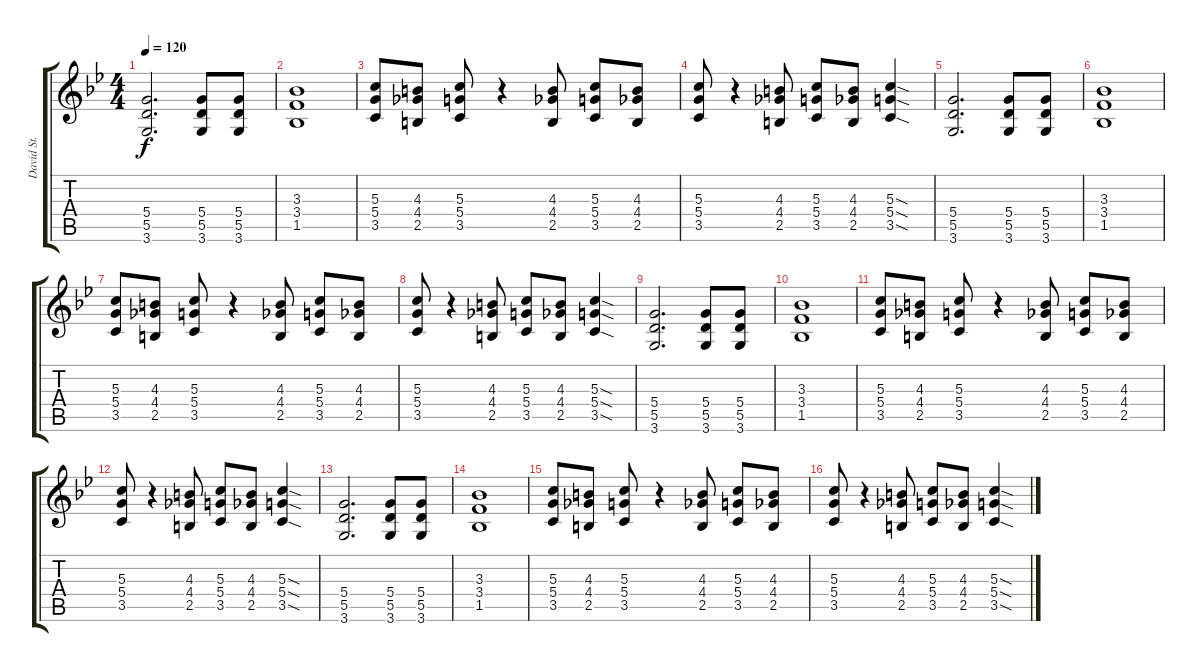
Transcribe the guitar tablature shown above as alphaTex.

\track ("David St. Hubbins" "David St. ") {instrument overdrivenguitar}
\staff {score tabs}
\tuning (E4 B3 G3 D3 A2 E2) {hide}
\ts (4 4)
\tempo 120
\clef g2
\ks bb
(5.4 5.5 3.6).2{d dy f} (5.4 5.5 3.6).8 (5.4 5.5 3.6).8 |
(3.3 3.4 1.5).1 |
(5.3 5.4 3.5).8 (4.3 4.4 2.5).8 (5.3 5.4 3.5).8 r.4 (4.3 4.4 2.5).8 (5.3 5.4 3.5).8 (4.3 4.4 2.5).8 |
(5.3 5.4 3.5).8 r.4 (4.3 4.4 2.5).8 (5.3 5.4 3.5).8 (4.3 4.4 2.5).8 (5.3{sod} 5.4{sod} 3.5{sod}).4 |
(5.4 5.5 3.6).2{d} (5.4 5.5 3.6).8 (5.4 5.5 3.6).8 |
(3.3 3.4 1.5).1 |
(5.3 5.4 3.5).8 (4.3 4.4 2.5).8 (5.3 5.4 3.5).8 r.4 (4.3 4.4 2.5).8 (5.3 5.4 3.5).8 (4.3 4.4 2.5).8 |
(5.3 5.4 3.5).8 r.4 (4.3 4.4 2.5).8 (5.3 5.4 3.5).8 (4.3 4.4 2.5).8 (5.3{sod} 5.4{sod} 3.5{sod}).4 |
(5.4 5.5 3.6).2{d} (5.4 5.5 3.6).8 (5.4 5.5 3.6).8 |
(3.3 3.4 1.5).1 |
(5.3 5.4 3.5).8 (4.3 4.4 2.5).8 (5.3 5.4 3.5).8 r.4 (4.3 4.4 2.5).8 (5.3 5.4 3.5).8 (4.3 4.4 2.5).8 |
(5.3 5.4 3.5).8 r.4 (4.3 4.4 2.5).8 (5.3 5.4 3.5).8 (4.3 4.4 2.5).8 (5.3{sod} 5.4{sod} 3.5{sod}).4 |
(5.4 5.5 3.6).2{d} (5.4 5.5 3.6).8 (5.4 5.5 3.6).8 |
(3.3 3.4 1.5).1 |
(5.3 5.4 3.5).8 (4.3 4.4 2.5).8 (5.3 5.4 3.5).8 r.4 (4.3 4.4 2.5).8 (5.3 5.4 3.5).8 (4.3 4.4 2.5).8 |
(5.3 5.4 3.5).8 r.4 (4.3 4.4 2.5).8 (5.3 5.4 3.5).8 (4.3 4.4 2.5).8 (5.3{sod} 5.4{sod} 3.5{sod}).4
